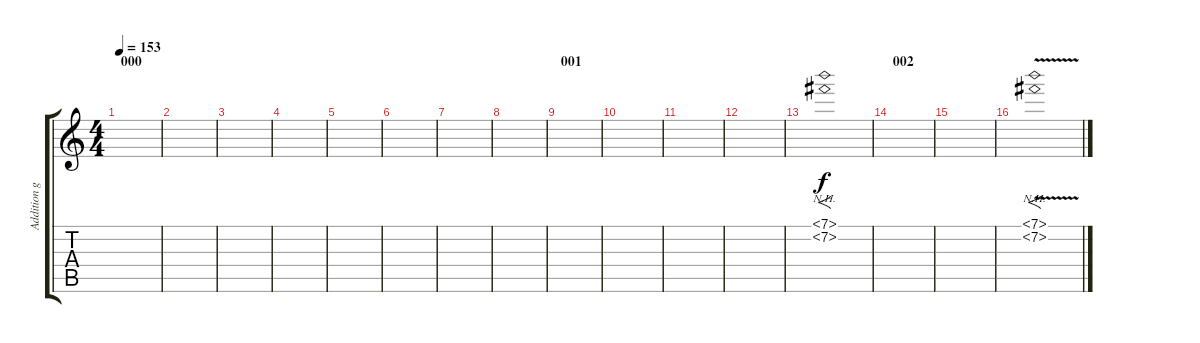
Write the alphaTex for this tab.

\track ("Addition guit" "Addition g") {instrument distortionguitar}
\staff {score tabs}
\tuning (E4 B3 G3 D3 A2 E2) {hide}
\ts (4 4)
\section ("" "000")
\tempo 153
\clef g2
\ks c
|
|
|
|
|
|
|
|
\section ("" "001")
|
|
|
|
(7.1{nh} 7.2{nh}).1{f} |
\section ("" "002")
|
|
(7.1{nh v} 7.2{nh v}).1{f}
